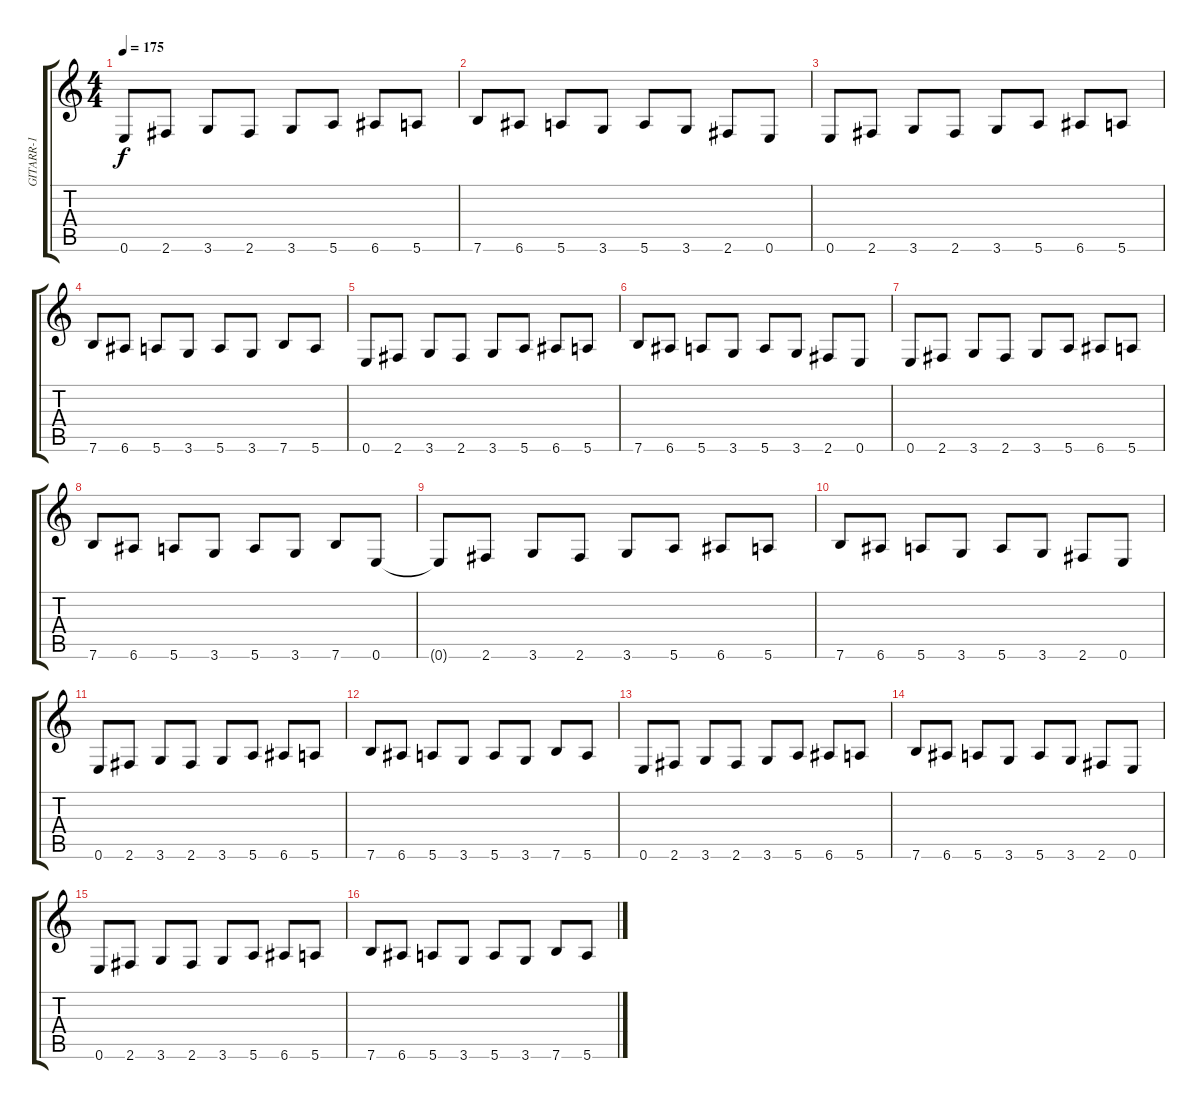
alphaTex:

\track ("GITARR-1" "GITARR-1") {instrument distortionguitar}
\staff {score tabs}
\tuning (E4 B3 G3 D3 A2 E2) {hide}
\ts (4 4)
\tempo 175
\clef g2
\ks c
0.6.8{dy f instrument distortionguitar} 2.6.8 3.6.8 2.6.8 3.6.8 5.6.8 6.6.8 5.6.8 |
7.6.8 6.6.8 5.6.8 3.6.8 5.6.8 3.6.8 2.6.8 0.6.8 |
0.6.8 2.6.8 3.6.8 2.6.8 3.6.8 5.6.8 6.6.8 5.6.8 |
7.6.8 6.6.8 5.6.8 3.6.8 5.6.8 3.6.8 7.6.8 5.6.8 |
0.6.8 2.6.8 3.6.8 2.6.8 3.6.8 5.6.8 6.6.8 5.6.8 |
7.6.8 6.6.8 5.6.8 3.6.8 5.6.8 3.6.8 2.6.8 0.6.8 |
0.6.8 2.6.8 3.6.8 2.6.8 3.6.8 5.6.8 6.6.8 5.6.8 |
7.6.8 6.6.8 5.6.8 3.6.8 5.6.8 3.6.8 7.6.8 0.6.8 |
0.6{t}.8 2.6.8 3.6.8 2.6.8 3.6.8 5.6.8 6.6.8 5.6.8 |
7.6.8 6.6.8 5.6.8 3.6.8 5.6.8 3.6.8 2.6.8 0.6.8 |
0.6.8 2.6.8 3.6.8 2.6.8 3.6.8 5.6.8 6.6.8 5.6.8 |
7.6.8 6.6.8 5.6.8 3.6.8 5.6.8 3.6.8 7.6.8 5.6.8 |
0.6.8 2.6.8 3.6.8 2.6.8 3.6.8 5.6.8 6.6.8 5.6.8 |
7.6.8 6.6.8 5.6.8 3.6.8 5.6.8 3.6.8 2.6.8 0.6.8 |
0.6.8 2.6.8 3.6.8 2.6.8 3.6.8 5.6.8 6.6.8 5.6.8 |
7.6.8 6.6.8 5.6.8 3.6.8 5.6.8 3.6.8 7.6.8 5.6.8
